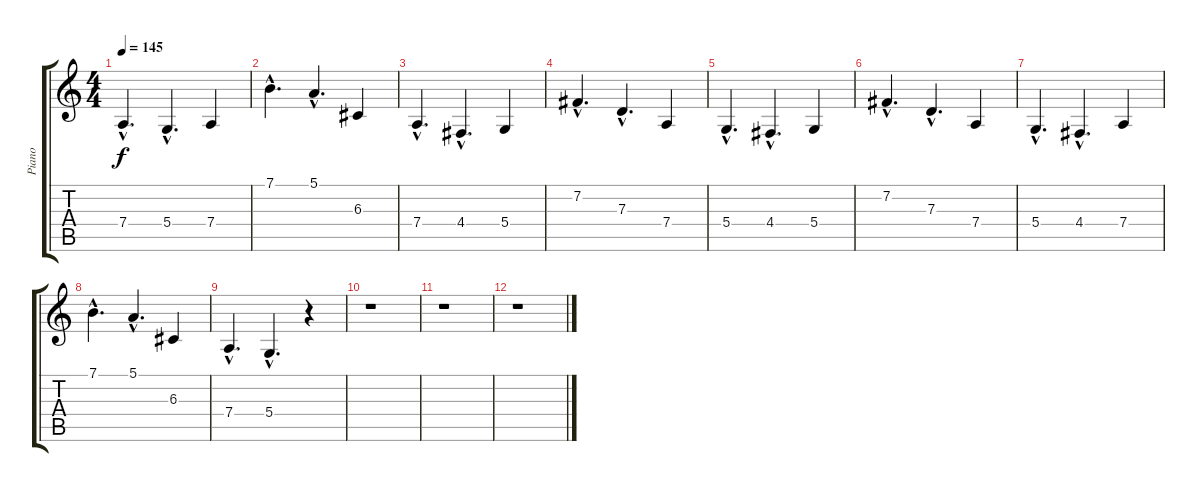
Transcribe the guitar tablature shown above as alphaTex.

\track ("Piano" "Piano") {instrument acousticgrandpiano}
\staff {score tabs}
\tuning (E4 B3 G3 D3 A2 E2) {hide}
\ts (4 4)
\tempo 145
\clef g2
\ks c
7.4{hac}.4{d dy f} 5.4{hac}.4{d} 7.4.4 |
7.1{hac}.4{d} 5.1{hac}.4{d} 6.3.4 |
7.4{hac}.4{d} 4.4{hac}.4{d} 5.4.4 |
7.2{hac}.4{d} 7.3{hac}.4{d} 7.4.4 |
5.4{hac}.4{d} 4.4{hac}.4{d} 5.4.4 |
7.2{hac}.4{d} 7.3{hac}.4{d} 7.4.4 |
5.4{hac}.4{d} 4.4{hac}.4{d} 7.4.4 |
7.1{hac}.4{d} 5.1{hac}.4{d} 6.3.4 |
7.4{hac}.4{d} 5.4{hac}.4{d} r.4 |
r.1 |
r.1 |
r.1
